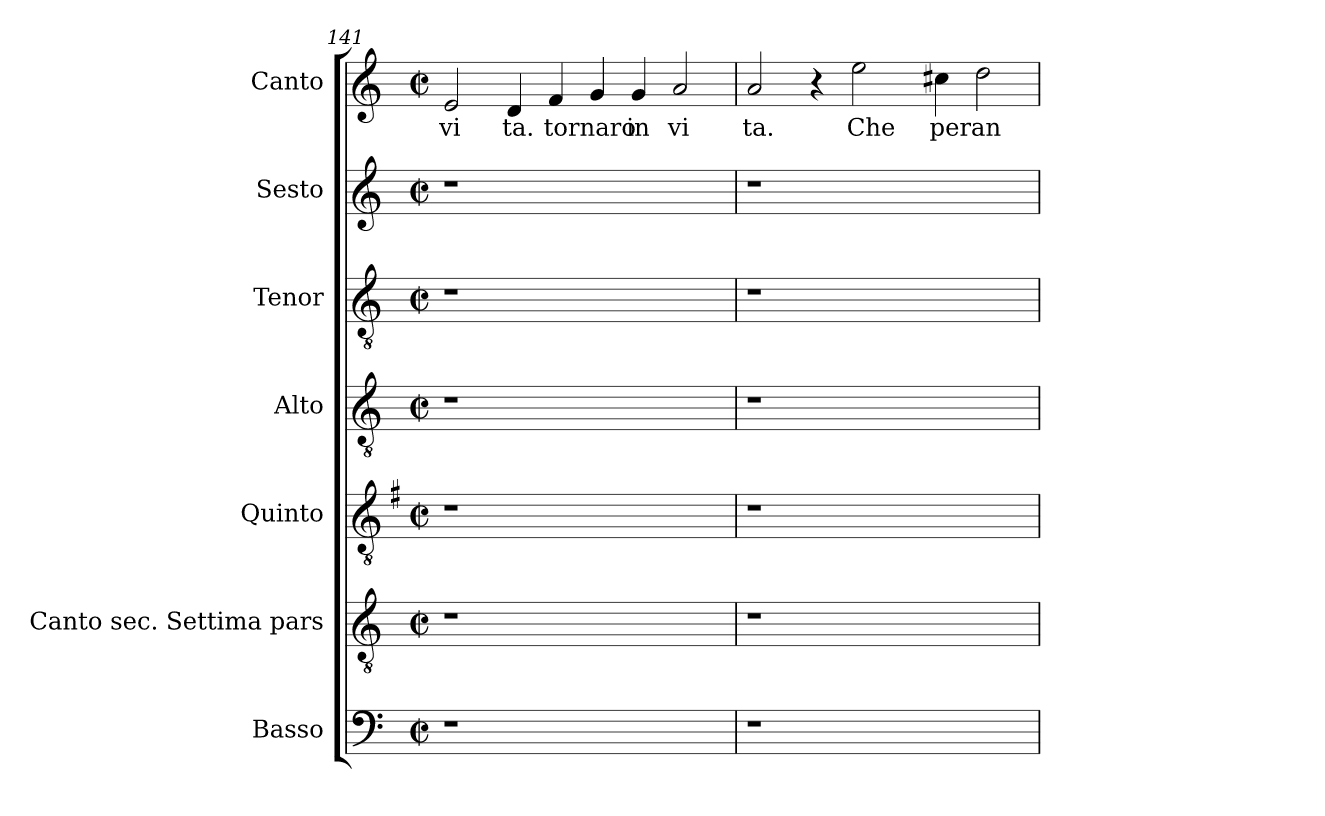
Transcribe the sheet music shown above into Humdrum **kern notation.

**kern	**kern	**kern	**kern	**kern	**kern	**kern	**text
*part7	*part6	*part5	*part4	*part3	*part2	*part1	*part1
*staff7	*staff6	*staff5	*staff4	*staff3	*staff2	*staff1	*staff1
*I"Basso	*I"Canto sec. Settima pars	*I"Quinto	*I"Alto	*I"Tenor	*I"Sesto	*I"Canto	*
*	*	*I'Quinto	*I'Alto	*I'Tenor	*I'Sesto	*I'Canto	*
*clefF4	*clefGv2	*clefGv2	*clefGv2	*clefGv2	*clefG2	*clefG2	*
*k[]	*k[]	*k[f#]	*k[]	*k[]	*k[]	*k[]	*
*C:	*C:	*G:	*C:	*C:	*C:	*C:	*
*M2/2	*M2/2	*M2/2	*M2/2	*M2/2	*M2/2	*M2/2	*
*met(c|)	*met(c|)	*met(c|)	*met(c|)	*met(c|)	*met(c|)	*met(c|)	*
=141	=141	=141	=141	=141	=141	=141	=141
!	!	!	!	!	!	!	!LO:LY:b
1r	1r	1r	1r	1r	1r	2e/	vi
!	!	!	!	!	!	!	!LO:LY:b
.	.	.	.	.	.	4d/	ta.
!	!	!	!	!	!	!	!LO:LY:b
.	.	.	.	.	.	4f/	tornaro
1ryy	1ryy	1ryy	1ryy	1ryy	1ryy	4g/	.
!	!	!	!	!	!	!	!LO:LY:b
.	.	.	.	.	.	4g/	in
!	!	!	!	!	!	!	!LO:LY:b
.	.	.	.	.	.	2a/	vi
!!LO:LB:g=z
=142	=142	=142	=142	=142	=142	=142	=142
!	!	!	!	!	!	!	!LO:LY:b
1r	1r	1r	1r	1r	1r	2a/	ta.
.	.	.	.	.	.	4r	.
!	!	!	!	!	!	!	!LO:LY:b
.	.	.	.	.	.	2ee\	Che
1ryy	1ryy	1ryy	1ryy	1ryy	1ryy	.	.
!	!	!	!	!	!	!	!LO:LY:b
.	.	.	.	.	.	4cc#X\	per
!	!	!	!	!	!	!	!LO:LY:b
.	.	.	.	.	.	2dd\	an
=	=	=	=	=	=	=	=
*-	*-	*-	*-	*-	*-	*-	*-
